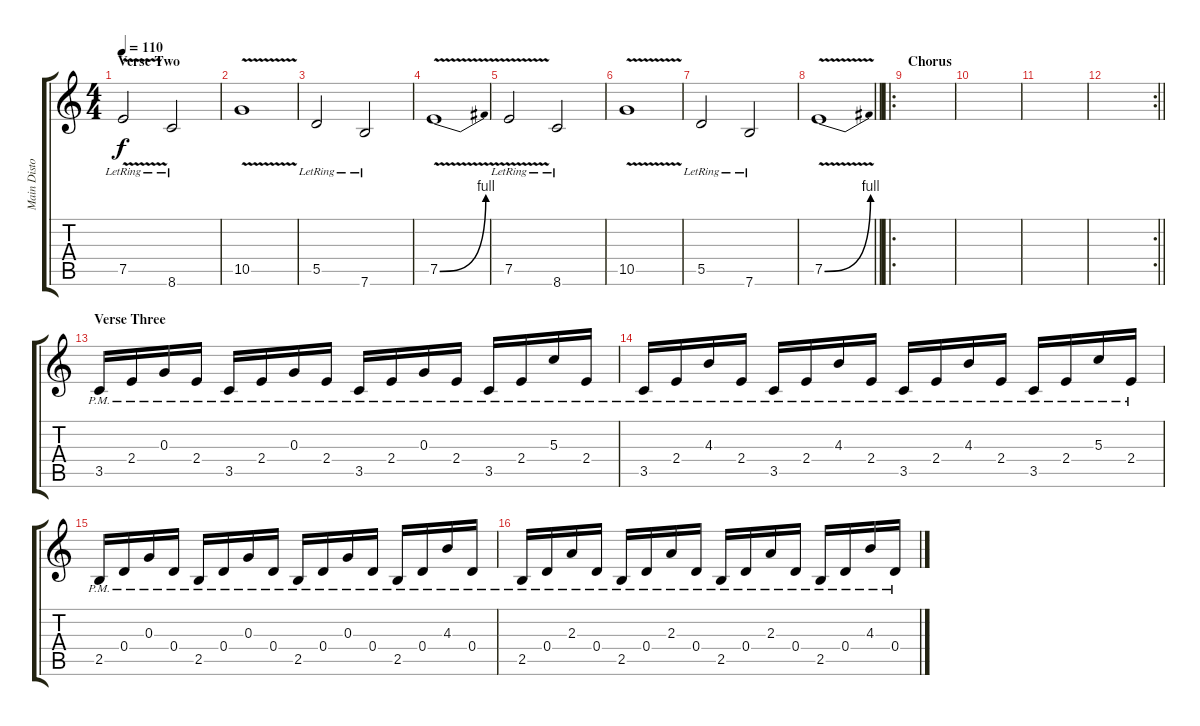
\track ("Main Distortion" "Main Disto") {instrument overdrivenguitar}
\staff {score tabs}
\tuning (E4 B3 G3 D3 A2 E2) {hide}
\ts (4 4)
\section ("" "Verse Two")
\tempo 110
\clef g2
\ks c
7.5{v lr}.2{dy f} 8.6{lr}.2 |
10.5{v}.1 |
5.5{lr}.2 7.6{lr}.2 |
7.5{be (bend 0 0 60 4) v}.1 |
7.5{v lr}.2 8.6{lr}.2 |
10.5{v}.1 |
5.5{lr}.2 7.6{lr}.2 |
\barLineRight lightlight
7.5{be (bend 0 0 60 4) v}.1 |
\ro
\section ("" "Chorus")
|
|
|
\rc 2
\barLineRight lightlight
|
\section ("" "Verse Three")
3.5{pm}.16{instrument overdrivenguitar} 2.4{pm}.16 0.3{pm}.16 2.4{pm}.16 3.5{pm}.16 2.4{pm}.16 0.3{pm}.16 2.4{pm}.16 3.5{pm}.16 2.4{pm}.16 0.3{pm}.16 2.4{pm}.16 3.5{pm}.16 2.4{pm}.16 5.3{pm}.16 2.4{pm}.16 |
3.5{pm}.16 2.4{pm}.16 4.3{pm}.16 2.4{pm}.16 3.5{pm}.16 2.4{pm}.16 4.3{pm}.16 2.4{pm}.16 3.5{pm}.16 2.4{pm}.16 4.3{pm}.16 2.4{pm}.16 3.5{pm}.16 2.4{pm}.16 5.3{pm}.16 2.4{pm}.16 |
2.5{pm}.16 0.4{pm}.16 0.3{pm}.16 0.4{pm}.16 2.5{pm}.16 0.4{pm}.16 0.3{pm}.16 0.4{pm}.16 2.5{pm}.16 0.4{pm}.16 0.3{pm}.16 0.4{pm}.16 2.5{pm}.16 0.4{pm}.16 4.3{pm}.16 0.4{pm}.16 |
2.5{pm}.16 0.4{pm}.16 2.3{pm}.16 0.4{pm}.16 2.5{pm}.16 0.4{pm}.16 2.3{pm}.16 0.4{pm}.16 2.5{pm}.16 0.4{pm}.16 2.3{pm}.16 0.4{pm}.16 2.5{pm}.16 0.4{pm}.16 4.3{pm}.16 0.4{pm}.16
